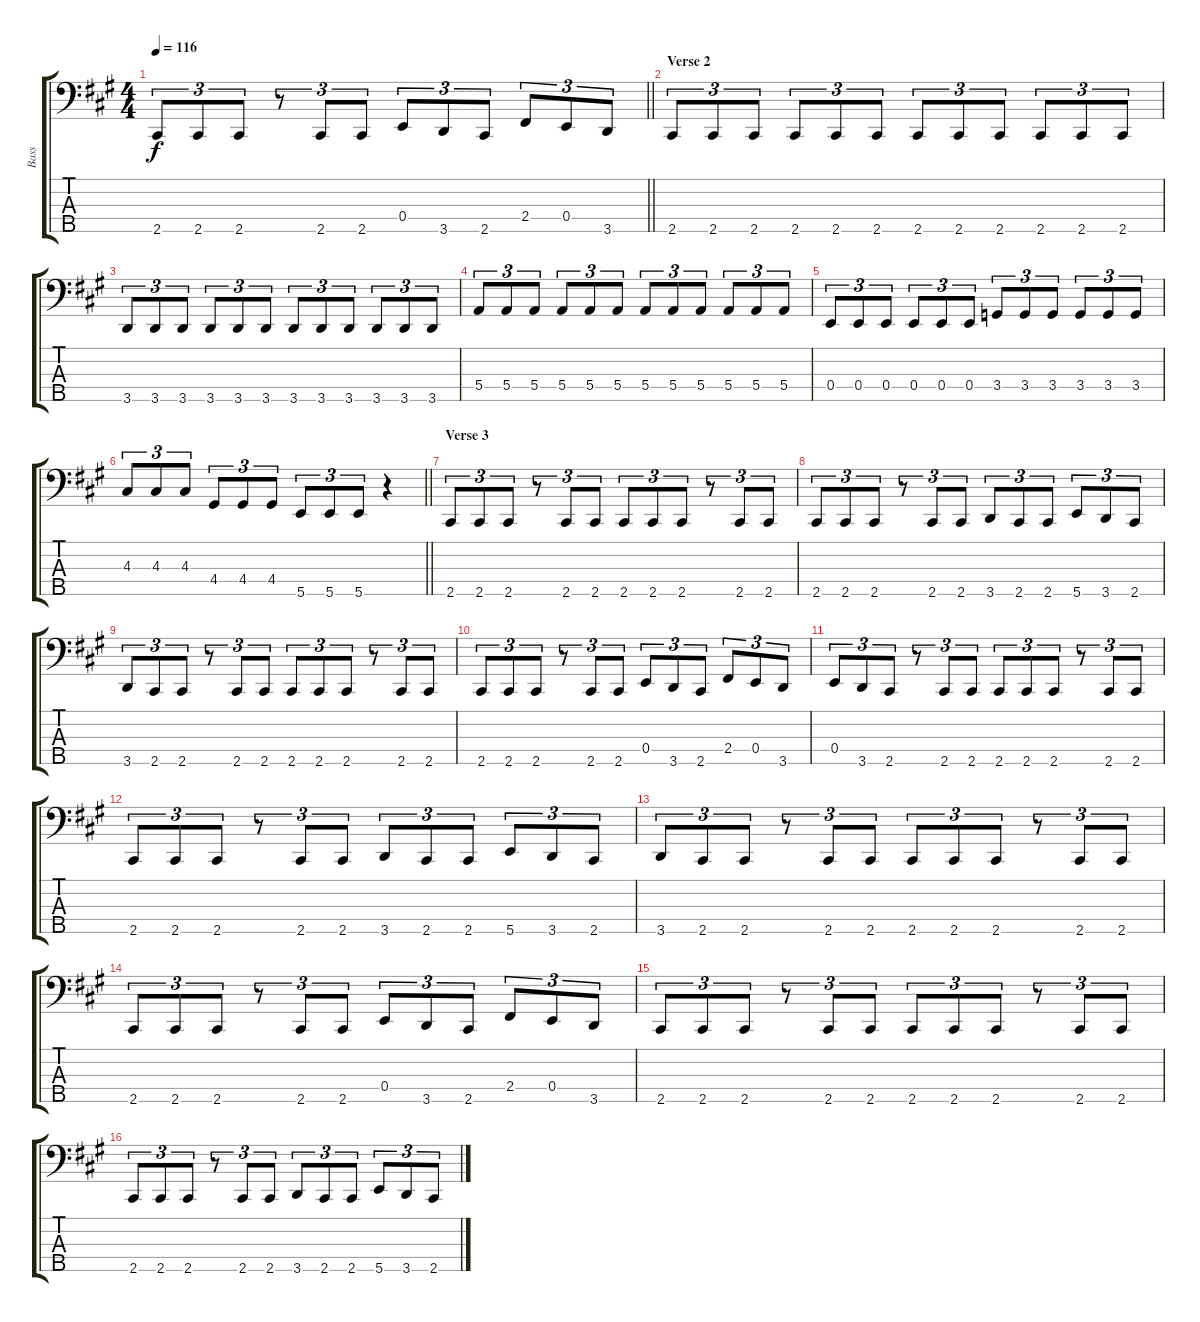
\track ("Bass" "Bass") {instrument electricbassfinger}
\staff {score tabs}
\tuning (G2 D2 A1 E1 B0) {hide}
\ts (4 4)
\tempo 116
\clef f4
\barLineRight lightlight
\ks a
2.5.8{tu (3 2) dy f} 2.5.8{tu (3 2)} 2.5.8{tu (3 2)} r.8{tu (3 2)} 2.5.8{tu (3 2)} 2.5.8{tu (3 2)} 0.4.8{tu (3 2)} 3.5.8{tu (3 2)} 2.5.8{tu (3 2)} 2.4.8{tu (3 2)} 0.4.8{tu (3 2)} 3.5.8{tu (3 2)} |
\section ("" "Verse 2")
2.5.8{tu (3 2)} 2.5.8{tu (3 2)} 2.5.8{tu (3 2)} 2.5.8{tu (3 2)} 2.5.8{tu (3 2)} 2.5.8{tu (3 2)} 2.5.8{tu (3 2)} 2.5.8{tu (3 2)} 2.5.8{tu (3 2)} 2.5.8{tu (3 2)} 2.5.8{tu (3 2)} 2.5.8{tu (3 2)} |
3.5.8{tu (3 2)} 3.5.8{tu (3 2)} 3.5.8{tu (3 2)} 3.5.8{tu (3 2)} 3.5.8{tu (3 2)} 3.5.8{tu (3 2)} 3.5.8{tu (3 2)} 3.5.8{tu (3 2)} 3.5.8{tu (3 2)} 3.5.8{tu (3 2)} 3.5.8{tu (3 2)} 3.5.8{tu (3 2)} |
5.4.8{tu (3 2)} 5.4.8{tu (3 2)} 5.4.8{tu (3 2)} 5.4.8{tu (3 2)} 5.4.8{tu (3 2)} 5.4.8{tu (3 2)} 5.4.8{tu (3 2)} 5.4.8{tu (3 2)} 5.4.8{tu (3 2)} 5.4.8{tu (3 2)} 5.4.8{tu (3 2)} 5.4.8{tu (3 2)} |
0.4.8{tu (3 2)} 0.4.8{tu (3 2)} 0.4.8{tu (3 2)} 0.4.8{tu (3 2)} 0.4.8{tu (3 2)} 0.4.8{tu (3 2)} 3.4.8{tu (3 2)} 3.4.8{tu (3 2)} 3.4.8{tu (3 2)} 3.4.8{tu (3 2)} 3.4.8{tu (3 2)} 3.4.8{tu (3 2)} |
\barLineRight lightlight
4.3.8{tu (3 2)} 4.3.8{tu (3 2)} 4.3.8{tu (3 2)} 4.4.8{tu (3 2)} 4.4.8{tu (3 2)} 4.4.8{tu (3 2)} 5.5.8{tu (3 2)} 5.5.8{tu (3 2)} 5.5.8{tu (3 2)} r.4 |
\section ("" "Verse 3")
2.5.8{tu (3 2)} 2.5.8{tu (3 2)} 2.5.8{tu (3 2)} r.8{tu (3 2)} 2.5.8{tu (3 2)} 2.5.8{tu (3 2)} 2.5.8{tu (3 2)} 2.5.8{tu (3 2)} 2.5.8{tu (3 2)} r.8{tu (3 2)} 2.5.8{tu (3 2)} 2.5.8{tu (3 2)} |
2.5.8{tu (3 2)} 2.5.8{tu (3 2)} 2.5.8{tu (3 2)} r.8{tu (3 2)} 2.5.8{tu (3 2)} 2.5.8{tu (3 2)} 3.5.8{tu (3 2)} 2.5.8{tu (3 2)} 2.5.8{tu (3 2)} 5.5.8{tu (3 2)} 3.5.8{tu (3 2)} 2.5.8{tu (3 2)} |
3.5.8{tu (3 2)} 2.5.8{tu (3 2)} 2.5.8{tu (3 2)} r.8{tu (3 2)} 2.5.8{tu (3 2)} 2.5.8{tu (3 2)} 2.5.8{tu (3 2)} 2.5.8{tu (3 2)} 2.5.8{tu (3 2)} r.8{tu (3 2)} 2.5.8{tu (3 2)} 2.5.8{tu (3 2)} |
2.5.8{tu (3 2)} 2.5.8{tu (3 2)} 2.5.8{tu (3 2)} r.8{tu (3 2)} 2.5.8{tu (3 2)} 2.5.8{tu (3 2)} 0.4.8{tu (3 2)} 3.5.8{tu (3 2)} 2.5.8{tu (3 2)} 2.4.8{tu (3 2)} 0.4.8{tu (3 2)} 3.5.8{tu (3 2)} |
0.4.8{tu (3 2)} 3.5.8{tu (3 2)} 2.5.8{tu (3 2)} r.8{tu (3 2)} 2.5.8{tu (3 2)} 2.5.8{tu (3 2)} 2.5.8{tu (3 2)} 2.5.8{tu (3 2)} 2.5.8{tu (3 2)} r.8{tu (3 2)} 2.5.8{tu (3 2)} 2.5.8{tu (3 2)} |
2.5.8{tu (3 2)} 2.5.8{tu (3 2)} 2.5.8{tu (3 2)} r.8{tu (3 2)} 2.5.8{tu (3 2)} 2.5.8{tu (3 2)} 3.5.8{tu (3 2)} 2.5.8{tu (3 2)} 2.5.8{tu (3 2)} 5.5.8{tu (3 2)} 3.5.8{tu (3 2)} 2.5.8{tu (3 2)} |
3.5.8{tu (3 2)} 2.5.8{tu (3 2)} 2.5.8{tu (3 2)} r.8{tu (3 2)} 2.5.8{tu (3 2)} 2.5.8{tu (3 2)} 2.5.8{tu (3 2)} 2.5.8{tu (3 2)} 2.5.8{tu (3 2)} r.8{tu (3 2)} 2.5.8{tu (3 2)} 2.5.8{tu (3 2)} |
2.5.8{tu (3 2)} 2.5.8{tu (3 2)} 2.5.8{tu (3 2)} r.8{tu (3 2)} 2.5.8{tu (3 2)} 2.5.8{tu (3 2)} 0.4.8{tu (3 2)} 3.5.8{tu (3 2)} 2.5.8{tu (3 2)} 2.4.8{tu (3 2)} 0.4.8{tu (3 2)} 3.5.8{tu (3 2)} |
2.5.8{tu (3 2)} 2.5.8{tu (3 2)} 2.5.8{tu (3 2)} r.8{tu (3 2)} 2.5.8{tu (3 2)} 2.5.8{tu (3 2)} 2.5.8{tu (3 2)} 2.5.8{tu (3 2)} 2.5.8{tu (3 2)} r.8{tu (3 2)} 2.5.8{tu (3 2)} 2.5.8{tu (3 2)} |
2.5.8{tu (3 2)} 2.5.8{tu (3 2)} 2.5.8{tu (3 2)} r.8{tu (3 2)} 2.5.8{tu (3 2)} 2.5.8{tu (3 2)} 3.5.8{tu (3 2)} 2.5.8{tu (3 2)} 2.5.8{tu (3 2)} 5.5.8{tu (3 2)} 3.5.8{tu (3 2)} 2.5.8{tu (3 2)}
